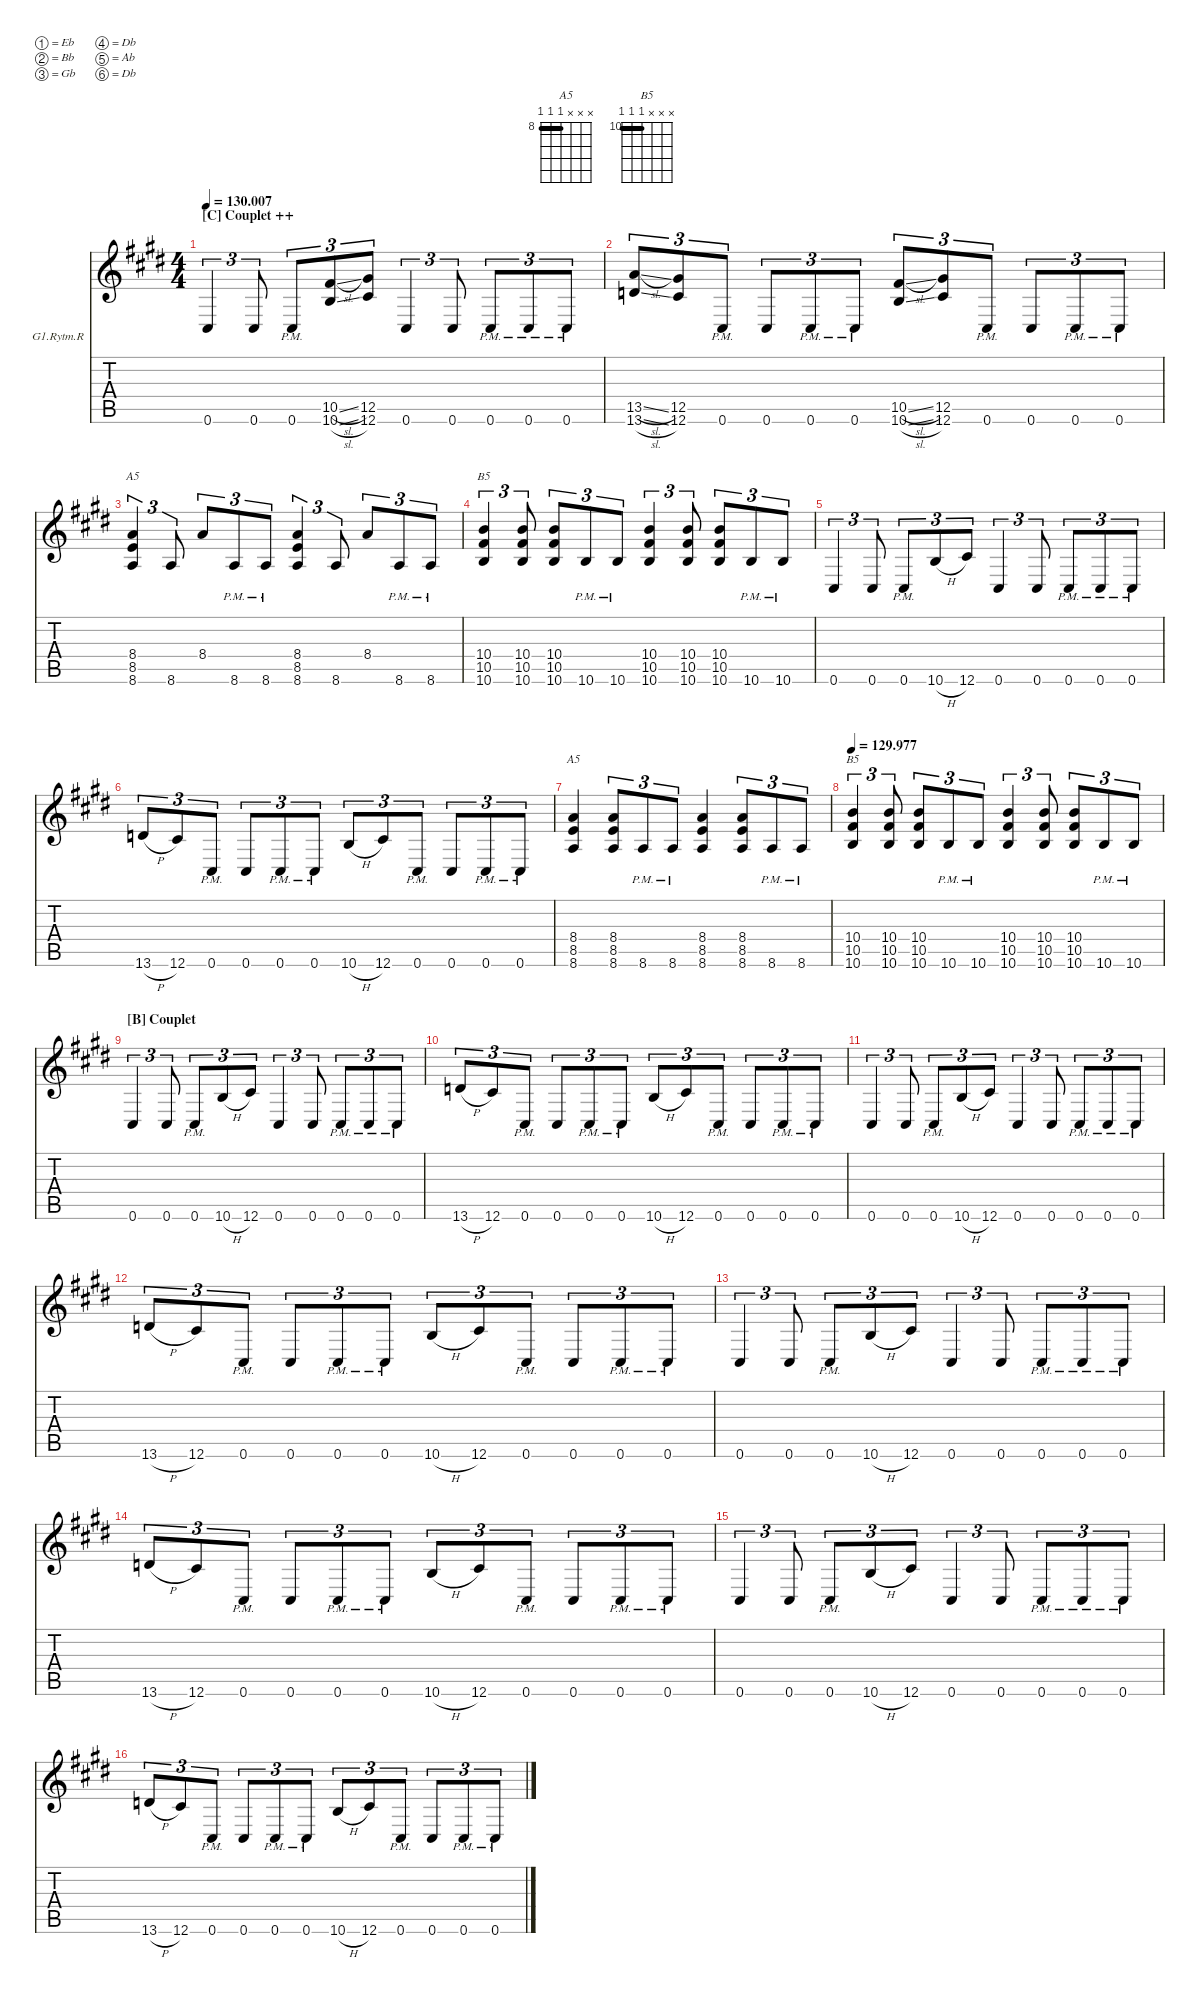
\defaultSystemsLayout 4
\hideDynamics
\bracketExtendMode nobrackets
\firstSystemTrackNameOrientation horizontal
\track ("GTR1_Rythm R" "G1.Rytm.R") {defaultSystemsLayout 4 instrument distortionguitar}
\staff {score tabs}
\tuning (Eb4 Bb3 Gb3 Db3 Ab2 Db2)
\chord ("A5" x x x 8 8 8) {firstfret 8 showfingering false barre (8 8)}
\chord ("B5" x x x 10 10 10) {firstfret 10 showfingering false barre (10 10)}
\ts (4 4)
\section ("C" "Couplet ++")
\tempo
130.007
\accidentals auto
\clef g2
\ottava regular
\simile none
\ks e
0.6{acc #}.4{tu (3 2) dy mf beam Up} 0.6{acc #}.8{tu (3 2) beam Up} 0.6{pm acc #}.8{tu (3 2) beam Up} (10.6{sl acc forcenatural} 10.5{sl acc #}).8{tu (3 2) beam Up} (12.6{acc #} 12.5{acc #}).8{tu (3 2) beam Up} 0.6{acc #}.4{tu (3 2) beam Up} 0.6{acc #}.8{tu (3 2) beam Up} 0.6{pm acc #}.8{tu (3 2) beam Up} 0.6{pm acc #}.8{tu (3 2) beam Up} 0.6{pm acc #}.8{tu (3 2) beam Up} |
(13.6{sl acc forcenatural} 13.5{sl acc forcenatural}).8{tu (3 2) beam Up} (12.6{acc #} 12.5{acc #}).8{tu (3 2) beam Up} 0.6{pm acc #}.8{tu (3 2) beam Up} 0.6{acc #}.8{tu (3 2) beam Up} 0.6{pm acc #}.8{tu (3 2) beam Up} 0.6{pm acc #}.8{tu (3 2) beam Up} (10.6{sl acc forcenatural} 10.5{sl acc #}).8{tu (3 2) beam Up} (12.6{acc #} 12.5{acc #}).8{tu (3 2) beam Up} 0.6{pm acc #}.8{tu (3 2) beam Up} 0.6{acc #}.8{tu (3 2) beam Up} 0.6{pm acc #}.8{tu (3 2) beam Up} 0.6{pm acc #}.8{tu (3 2) beam Up} |
(8.6{acc forcenatural} 8.5{acc forcenatural} 8.4{acc forcenatural}).4{tu (3 2) ch "A5" beam Up} 8.6{acc forcenatural}.8{tu (3 2) beam Up} 8.4{acc forcenatural}.8{tu (3 2) beam Up} 8.6{pm acc forcenatural}.8{tu (3 2) beam Up} 8.6{pm acc forcenatural}.8{tu (3 2) beam Up} (8.6{acc forcenatural} 8.5{acc forcenatural} 8.4{acc forcenatural}).4{tu (3 2) beam Up} 8.6{acc forcenatural}.8{tu (3 2) beam Up} 8.4{acc forcenatural}.8{tu (3 2) beam Up} 8.6{pm acc forcenatural}.8{tu (3 2) beam Up} 8.6{pm acc forcenatural}.8{tu (3 2) beam Up} |
(10.6{acc forcenatural} 10.5{acc #} 10.4{acc forcenatural}).4{tu (3 2) ch "B5" beam Up} (10.6{acc forcenatural} 10.5{acc #} 10.4{acc forcenatural}).8{tu (3 2) beam Up} (10.6{acc forcenatural} 10.5{acc #} 10.4{acc forcenatural}).8{tu (3 2) beam Up} 10.6{pm acc forcenatural}.8{tu (3 2) beam Up} 10.6{pm acc forcenatural}.8{tu (3 2) beam Up} (10.6{acc forcenatural} 10.5{acc #} 10.4{acc forcenatural}).4{tu (3 2) beam Up} (10.6{acc forcenatural} 10.5{acc #} 10.4{acc forcenatural}).8{tu (3 2) beam Up} (10.6{acc forcenatural} 10.5{acc #} 10.4{acc forcenatural}).8{tu (3 2) beam Up} 10.6{pm acc forcenatural}.8{tu (3 2) beam Up} 10.6{pm acc forcenatural}.8{tu (3 2) beam Up} |
0.6{acc #}.4{tu (3 2) beam Up} 0.6{acc #}.8{tu (3 2) beam Up} 0.6{pm acc #}.8{tu (3 2) beam Up} 10.6{h acc forcenatural}.8{tu (3 2) beam Up} 12.6{acc #}.8{tu (3 2) beam Up} 0.6{acc #}.4{tu (3 2) beam Up} 0.6{acc #}.8{tu (3 2) beam Up} 0.6{pm acc #}.8{tu (3 2) beam Up} 0.6{pm acc #}.8{tu (3 2) beam Up} 0.6{pm acc #}.8{tu (3 2) beam Up} |
13.6{h acc forcenatural}.8{tu (3 2) beam Up} 12.6{acc #}.8{tu (3 2) beam Up} 0.6{pm acc #}.8{tu (3 2) beam Up} 0.6{acc #}.8{tu (3 2) beam Up} 0.6{pm acc #}.8{tu (3 2) beam Up} 0.6{pm acc #}.8{tu (3 2) beam Up} 10.6{h acc forcenatural}.8{tu (3 2) beam Up} 12.6{acc #}.8{tu (3 2) beam Up} 0.6{pm acc #}.8{tu (3 2) beam Up} 0.6{acc #}.8{tu (3 2) beam Up} 0.6{pm acc #}.8{tu (3 2) beam Up} 0.6{pm acc #}.8{tu (3 2) beam Up} |
(8.6{acc forcenatural} 8.5{acc forcenatural} 8.4{acc forcenatural}).4{ch "A5" beam Up} (8.6{acc forcenatural} 8.5{acc forcenatural} 8.4{acc forcenatural}).8{tu (3 2) beam Up} 8.6{pm acc forcenatural}.8{tu (3 2) beam Up} 8.6{pm acc forcenatural}.8{tu (3 2) beam Up} (8.6{acc forcenatural} 8.5{acc forcenatural} 8.4{acc forcenatural}).4{beam Up} (8.6{acc forcenatural} 8.5{acc forcenatural} 8.4{acc forcenatural}).8{tu (3 2) beam Up} 8.6{pm acc forcenatural}.8{tu (3 2) beam Up} 8.6{pm acc forcenatural}.8{tu (3 2) beam Up} |
\tempo
129.977 (10.6{acc forcenatural} 10.5{acc #} 10.4{acc forcenatural}).4{tu (3 2) ch "B5" beam Up} (10.6{acc forcenatural} 10.5{acc #} 10.4{acc forcenatural}).8{tu (3 2) beam Up} (10.6{acc forcenatural} 10.5{acc #} 10.4{acc forcenatural}).8{tu (3 2) beam Up} 10.6{pm acc forcenatural}.8{tu (3 2) beam Up} 10.6{pm acc forcenatural}.8{tu (3 2) beam Up} (10.6{acc forcenatural} 10.5{acc #} 10.4{acc forcenatural}).4{tu (3 2) beam Up} (10.6{acc forcenatural} 10.5{acc #} 10.4{acc forcenatural}).8{tu (3 2) beam Up} (10.6{acc forcenatural} 10.5{acc #} 10.4{acc forcenatural}).8{tu (3 2) beam Up} 10.6{pm acc forcenatural}.8{tu (3 2) beam Up} 10.6{pm acc forcenatural}.8{tu (3 2) beam Up} |
\section ("B" "Couplet")
0.6{acc #}.4{tu (3 2) beam Up} 0.6{acc #}.8{tu (3 2) beam Up} 0.6{pm acc #}.8{tu (3 2) beam Up} 10.6{h acc forcenatural}.8{tu (3 2) beam Up} 12.6{acc #}.8{tu (3 2) beam Up} 0.6{acc #}.4{tu (3 2) beam Up} 0.6{acc #}.8{tu (3 2) beam Up} 0.6{pm acc #}.8{tu (3 2) beam Up} 0.6{pm acc #}.8{tu (3 2) beam Up} 0.6{pm acc #}.8{tu (3 2) beam Up} |
13.6{h acc forcenatural}.8{tu (3 2) beam Up} 12.6{acc #}.8{tu (3 2) beam Up} 0.6{pm acc #}.8{tu (3 2) beam Up} 0.6{acc #}.8{tu (3 2) beam Up} 0.6{pm acc #}.8{tu (3 2) beam Up} 0.6{pm acc #}.8{tu (3 2) beam Up} 10.6{h acc forcenatural}.8{tu (3 2) beam Up} 12.6{acc #}.8{tu (3 2) beam Up} 0.6{pm acc #}.8{tu (3 2) beam Up} 0.6{acc #}.8{tu (3 2) beam Up} 0.6{pm acc #}.8{tu (3 2) beam Up} 0.6{pm acc #}.8{tu (3 2) beam Up} |
0.6{acc #}.4{tu (3 2) beam Up} 0.6{acc #}.8{tu (3 2) beam Up} 0.6{pm acc #}.8{tu (3 2) beam Up} 10.6{h acc forcenatural}.8{tu (3 2) beam Up} 12.6{acc #}.8{tu (3 2) beam Up} 0.6{acc #}.4{tu (3 2) beam Up} 0.6{acc #}.8{tu (3 2) beam Up} 0.6{pm acc #}.8{tu (3 2) beam Up} 0.6{pm acc #}.8{tu (3 2) beam Up} 0.6{pm acc #}.8{tu (3 2) beam Up} |
13.6{h acc forcenatural}.8{tu (3 2) beam Up} 12.6{acc #}.8{tu (3 2) beam Up} 0.6{pm acc #}.8{tu (3 2) beam Up} 0.6{acc #}.8{tu (3 2) beam Up} 0.6{pm acc #}.8{tu (3 2) beam Up} 0.6{pm acc #}.8{tu (3 2) beam Up} 10.6{h acc forcenatural}.8{tu (3 2) beam Up} 12.6{acc #}.8{tu (3 2) beam Up} 0.6{pm acc #}.8{tu (3 2) beam Up} 0.6{acc #}.8{tu (3 2) beam Up} 0.6{pm acc #}.8{tu (3 2) beam Up} 0.6{pm acc #}.8{tu (3 2) beam Up} |
0.6{acc #}.4{tu (3 2) beam Up} 0.6{acc #}.8{tu (3 2) beam Up} 0.6{pm acc #}.8{tu (3 2) beam Up} 10.6{h acc forcenatural}.8{tu (3 2) beam Up} 12.6{acc #}.8{tu (3 2) beam Up} 0.6{acc #}.4{tu (3 2) beam Up} 0.6{acc #}.8{tu (3 2) beam Up} 0.6{pm acc #}.8{tu (3 2) beam Up} 0.6{pm acc #}.8{tu (3 2) beam Up} 0.6{pm acc #}.8{tu (3 2) beam Up} |
13.6{h acc forcenatural}.8{tu (3 2) beam Up} 12.6{acc #}.8{tu (3 2) beam Up} 0.6{pm acc #}.8{tu (3 2) beam Up} 0.6{acc #}.8{tu (3 2) beam Up} 0.6{pm acc #}.8{tu (3 2) beam Up} 0.6{pm acc #}.8{tu (3 2) beam Up} 10.6{h acc forcenatural}.8{tu (3 2) beam Up} 12.6{acc #}.8{tu (3 2) beam Up} 0.6{pm acc #}.8{tu (3 2) beam Up} 0.6{acc #}.8{tu (3 2) beam Up} 0.6{pm acc #}.8{tu (3 2) beam Up} 0.6{pm acc #}.8{tu (3 2) beam Up} |
0.6{acc #}.4{tu (3 2) beam Up} 0.6{acc #}.8{tu (3 2) beam Up} 0.6{pm acc #}.8{tu (3 2) beam Up} 10.6{h acc forcenatural}.8{tu (3 2) beam Up} 12.6{acc #}.8{tu (3 2) beam Up} 0.6{acc #}.4{tu (3 2) beam Up} 0.6{acc #}.8{tu (3 2) beam Up} 0.6{pm acc #}.8{tu (3 2) beam Up} 0.6{pm acc #}.8{tu (3 2) beam Up} 0.6{pm acc #}.8{tu (3 2) beam Up} |
13.6{h acc forcenatural}.8{tu (3 2) beam Up} 12.6{acc #}.8{tu (3 2) beam Up} 0.6{pm acc #}.8{tu (3 2) beam Up} 0.6{acc #}.8{tu (3 2) beam Up} 0.6{pm acc #}.8{tu (3 2) beam Up} 0.6{pm acc #}.8{tu (3 2) beam Up} 10.6{h acc forcenatural}.8{tu (3 2) beam Up} 12.6{acc #}.8{tu (3 2) beam Up} 0.6{pm acc #}.8{tu (3 2) beam Up} 0.6{acc #}.8{tu (3 2) beam Up} 0.6{pm acc #}.8{tu (3 2) beam Up} 0.6{pm acc #}.8{tu (3 2) beam Up}
